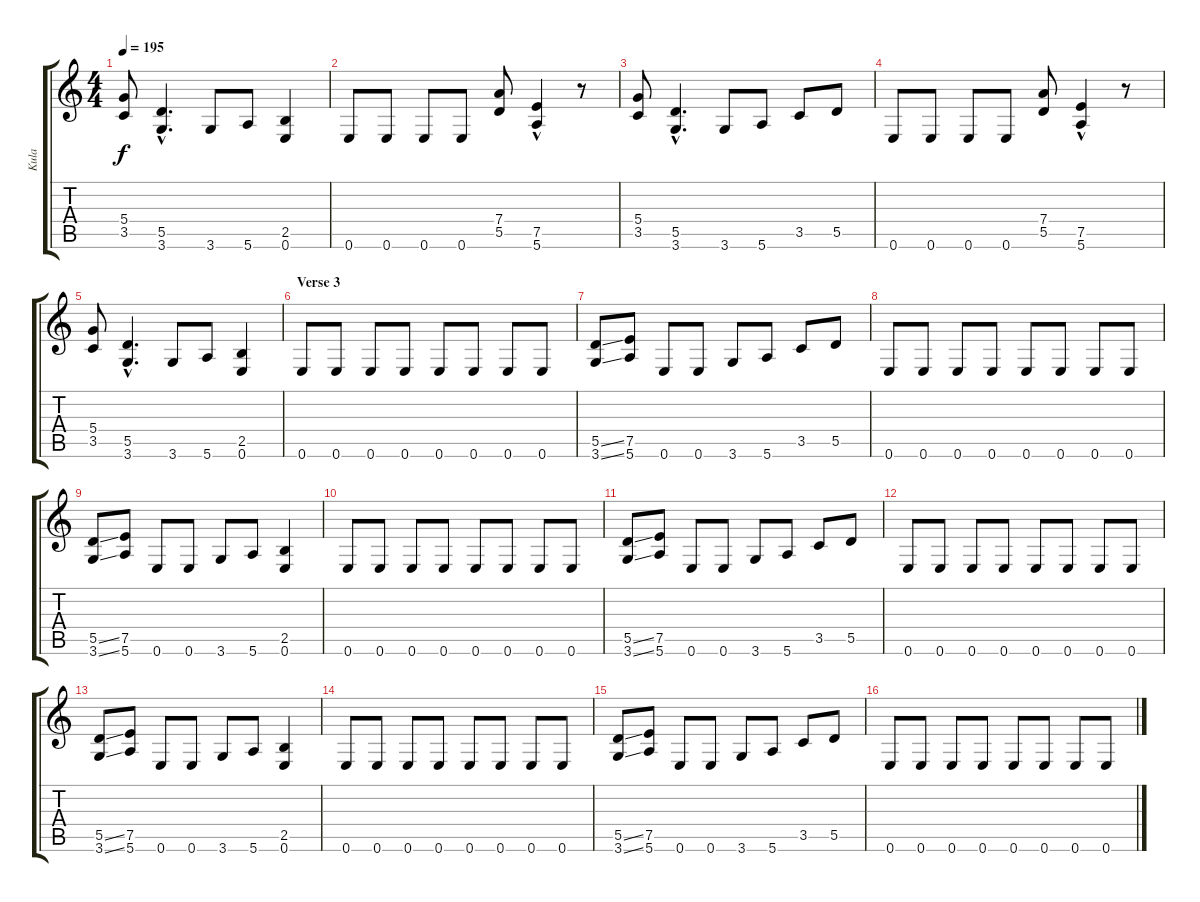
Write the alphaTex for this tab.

\track ("Kula" "Kula") {instrument overdrivenguitar}
\staff {score tabs}
\tuning (E4 B3 G3 D3 A2 E2) {hide}
\ts (4 4)
\tempo 195
\clef g2
\ks c
(5.4 3.5).8{dy f} (5.5{hac} 3.6{hac}).4{d} 3.6.8 5.6.8 (2.5 0.6).4 |
0.6.8 0.6.8 0.6.8 0.6.8 (7.4 5.5).8 (7.5{hac} 5.6{hac}).4 r.8 |
(5.4 3.5).8 (5.5{hac} 3.6{hac}).4{d} 3.6.8 5.6.8 3.5.8 5.5.8 |
0.6.8 0.6.8 0.6.8 0.6.8 (7.4 5.5).8 (7.5{hac} 5.6{hac}).4 r.8 |
(5.4 3.5).8 (5.5{hac} 3.6{hac}).4{d} 3.6.8 5.6.8 (2.5 0.6).4 |
\section ("" "Verse 3")
0.6.8 0.6.8 0.6.8 0.6.8 0.6.8 0.6.8 0.6.8 0.6.8 |
(5.5{ss} 3.6{ss}).8 (7.5 5.6).8 0.6.8 0.6.8 3.6.8 5.6.8 3.5.8 5.5.8 |
0.6.8 0.6.8 0.6.8 0.6.8 0.6.8 0.6.8 0.6.8 0.6.8 |
(5.5{ss} 3.6{ss}).8 (7.5 5.6).8 0.6.8 0.6.8 3.6.8 5.6.8 (2.5 0.6).4 |
0.6.8 0.6.8 0.6.8 0.6.8 0.6.8 0.6.8 0.6.8 0.6.8 |
(5.5{ss} 3.6{ss}).8 (7.5 5.6).8 0.6.8 0.6.8 3.6.8 5.6.8 3.5.8 5.5.8 |
0.6.8 0.6.8 0.6.8 0.6.8 0.6.8 0.6.8 0.6.8 0.6.8 |
(5.5{ss} 3.6{ss}).8 (7.5 5.6).8 0.6.8 0.6.8 3.6.8 5.6.8 (2.5 0.6).4 |
0.6.8 0.6.8 0.6.8 0.6.8 0.6.8 0.6.8 0.6.8 0.6.8 |
(5.5{ss} 3.6{ss}).8 (7.5 5.6).8 0.6.8 0.6.8 3.6.8 5.6.8 3.5.8 5.5.8 |
0.6.8 0.6.8 0.6.8 0.6.8 0.6.8 0.6.8 0.6.8 0.6.8
